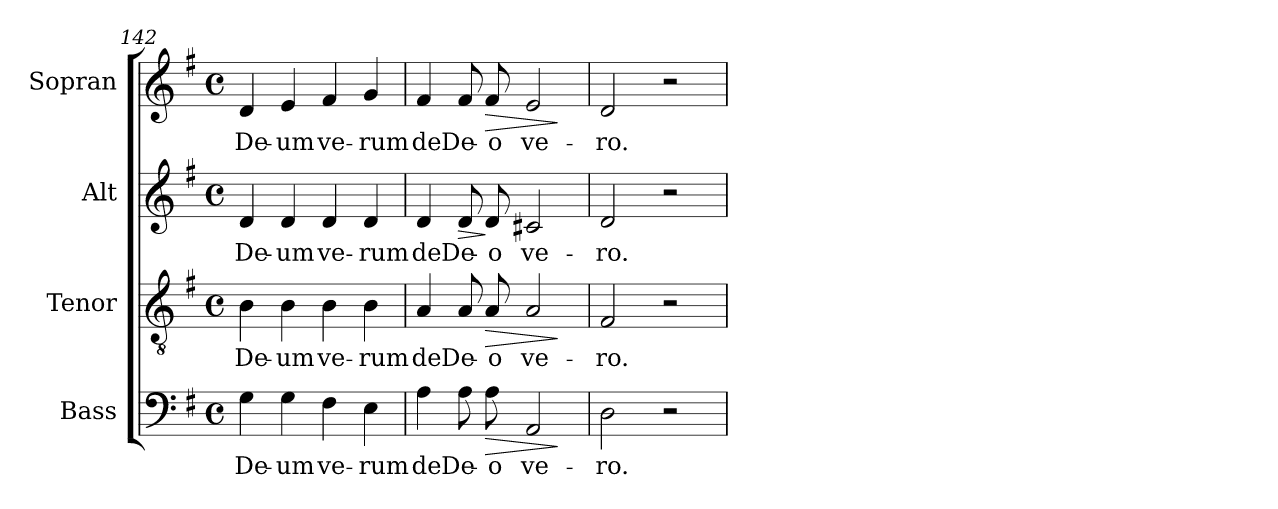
**kern	**text	**dynam	**kern	**text	**dynam	**kern	**text	**dynam	**kern	**text	**dynam
*part4	*part4	*part4	*part3	*part3	*part3	*part2	*part2	*part2	*part1	*part1	*part1
*staff4	*staff4	*staff4	*staff3	*staff3	*staff3	*staff2	*staff2	*staff2	*staff1	*staff1	*staff1
*I"Bass	*	*	*I"Tenor	*	*	*I"Alt	*	*	*I"Sopran	*	*
*I'B.	*	*	*I'T.	*	*	*I'A.	*	*	*I'S.	*	*
*clefF4	*	*	*clefGv2	*	*	*clefG2	*	*	*clefG2	*	*
*k[f#]	*	*	*k[f#]	*	*	*k[f#]	*	*	*k[f#]	*	*
*G:	*	*	*G:	*	*	*G:	*	*	*G:	*	*
*M4/4	*	*	*M4/4	*	*	*M4/4	*	*	*M4/4	*	*
*met(c)	*	*	*met(c)	*	*	*met(c)	*	*	*met(c)	*	*
=142	=142	=142	=142	=142	=142	=142	=142	=142	=142	=142	=142
!	!LO:LY:b	!	!	!LO:LY:b	!	!	!LO:LY:b	!	!	!LO:LY:b	!
4G\	De-	.	4B\	De-	.	4d/	De-	.	4d/	De-	.
!	!LO:LY:b	!	!	!LO:LY:b	!	!	!LO:LY:b	!	!	!LO:LY:b	!
4G\	-um	.	4B\	-um	.	4d/	-um	.	4e/	-um	.
!	!LO:LY:b	!	!	!LO:LY:b	!	!	!LO:LY:b	!	!	!LO:LY:b	!
4F#\	ve-	.	4B\	ve-	.	4d/	ve-	.	4f#/	ve-	.
!	!LO:LY:b	!	!	!LO:LY:b	!	!	!LO:LY:b	!	!	!LO:LY:b	!
4E\	-rum	.	4B\	-rum	.	4d/	-rum	.	4g/	-rum	.
=143	=143	=143	=143	=143	=143	=143	=143	=143	=143	=143	=143
!	!LO:LY:b	!	!	!LO:LY:b	!	!	!LO:LY:b	!	!	!LO:LY:b	!
4A\	de	.	4A/	de	.	4d/	de	.	4f#/	de	.
!	!LO:LY:b	!	!	!LO:LY:b	!	!	!LO:LY:b	!LO:HP:b	!	!LO:LY:b	!
8A\	De-	.	8A/	De-	.	8d/	De-	>	8f#/	De-	.
!	!LO:LY:b	!LO:HP:b	!	!LO:LY:b	!LO:HP:b	!	!LO:LY:b	!	!	!LO:LY:b	!LO:HP:b
8A\	-o	>	8A/	-o	>	8d/	-o	]	8f#/	-o	>
!	!LO:LY:b	!	!	!LO:LY:b	!	!	!LO:LY:b	!	!	!LO:LY:b	!
2AA/	ve-	.	2A/	ve-	.	2c#X/	ve-	.	2e/	ve-	.
.	.	]	.	.	]	.	.	.	.	.	]
=144	=144	=144	=144	=144	=144	=144	=144	=144	=144	=144	=144
!	!LO:LY:b	!	!	!LO:LY:b	!	!	!LO:LY:b	!	!	!LO:LY:b	!
2D\	-ro.	.	2F#/	-ro.	.	2d/	-ro.	.	2d/	-ro.	.
2r	.	.	2r	.	.	2r	.	.	2r	.	.
=	=	=	=	=	=	=	=	=	=	=	=
*-	*-	*-	*-	*-	*-	*-	*-	*-	*-	*-	*-
